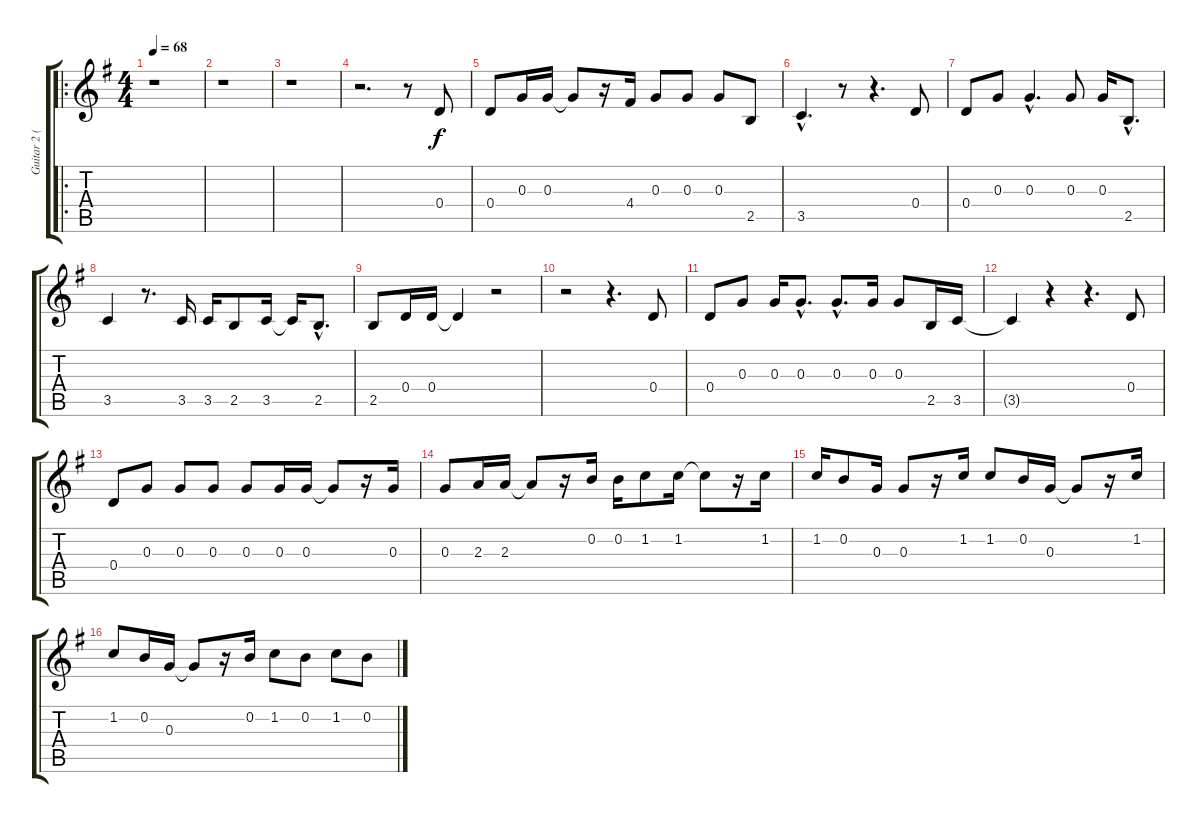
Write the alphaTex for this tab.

\track ("Guitar 2 (Voice)" "Guitar 2 (") {instrument acousticguitarsteel}
\staff {score tabs}
\tuning (E4 B3 G3 D3 A2 E2) {hide}
\ro
\ts (4 4)
\tempo 68
\clef g2
\ks g
r.1{dy f instrument acousticguitarsteel} |
r.1 |
r.1 |
r.2{d} r.8 0.4.8 |
0.4.8 0.3.16 0.3.16 0.3{t}.8 r.16 4.4.16 0.3.8 0.3.8 0.3.8 2.5.8 |
3.5{hac}.4{d} r.8 r.4{d} 0.4.8 |
0.4.8 0.3.8 0.3{hac}.4{d} 0.3.8 0.3.16 2.5{hac}.8{d} |
3.5.4 r.8{d} 3.5.16 3.5.16 2.5.8 3.5.16 3.5{t}.16 2.5{hac}.8{d} |
2.5.8 0.4.16 0.4.16 0.4{t}.4 r.2 |
r.2 r.4{d} 0.4.8 |
0.4.8 0.3.8 0.3.16 0.3{hac}.8{d} 0.3{hac}.8{d} 0.3.16 0.3.8 2.5.16 3.5.16 |
3.5{t}.4 r.4 r.4{d} 0.4.8 |
0.4.8 0.3.8 0.3.8 0.3.8 0.3.8 0.3.16 0.3.16 0.3{t}.8 r.16 0.3.16 |
0.3.8 2.3.16 2.3.16 2.3{t}.8 r.16 0.2.16 0.2.16 1.2.8 1.2.16 1.2{t}.8 r.16 1.2.16 |
1.2.16 0.2.8 0.3.16 0.3.8 r.16 1.2.16 1.2.8 0.2.16 0.3.16 0.3{t}.8 r.16 1.2.16 |
1.2.8 0.2.16 0.3.16 0.3{t}.8 r.16 0.2.16 1.2.8 0.2.8 1.2.8 0.2.8
